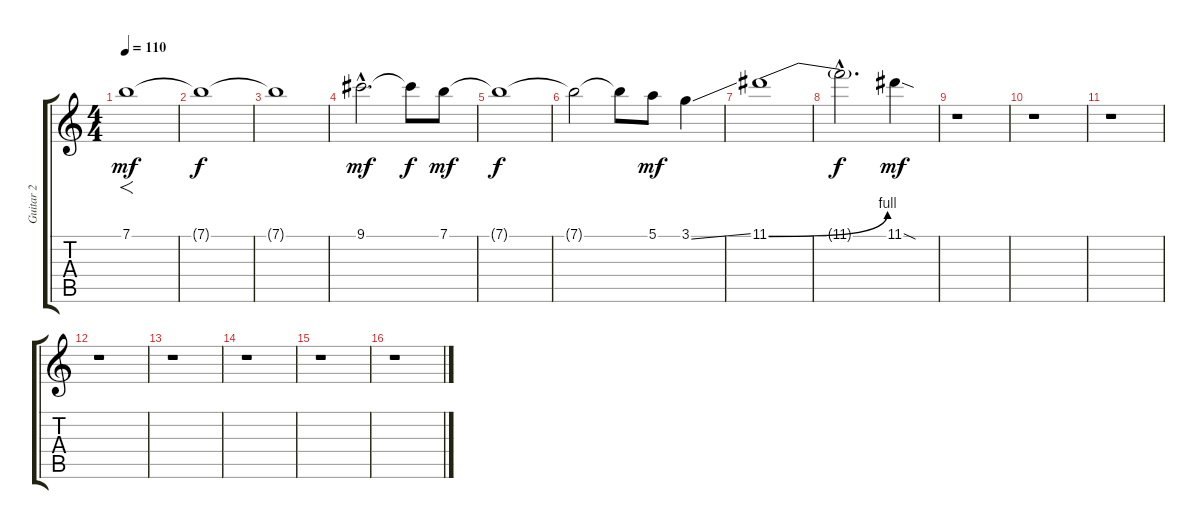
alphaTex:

\track ("Guitar 2" "Guitar 2") {instrument overdrivenguitar}
\staff {score tabs}
\tuning (E4 B3 G3 D3 A2 E2) {hide}
\ts (4 4)
\tempo 110
\clef g2
\ks c
7.1.1{f dy mf volume 9} |
7.1{t}.1{dy f} |
7.1{t}.1 |
9.1{hac}.2{d dy mf} 9.1{t}.8{dy f} 7.1.8{dy mf} |
7.1{t}.1{dy f} |
7.1{t}.2 7.1{t}.8 5.1.8{dy mf} 3.1{ss}.4 |
11.1{be (bend 0 0 60 4)}.1 |
11.1{hac t}.2{d dy f} 11.1{sod}.4{dy mf} |
r.1 |
r.1 |
r.1 |
r.1 |
r.1 |
r.1 |
r.1 |
r.1
